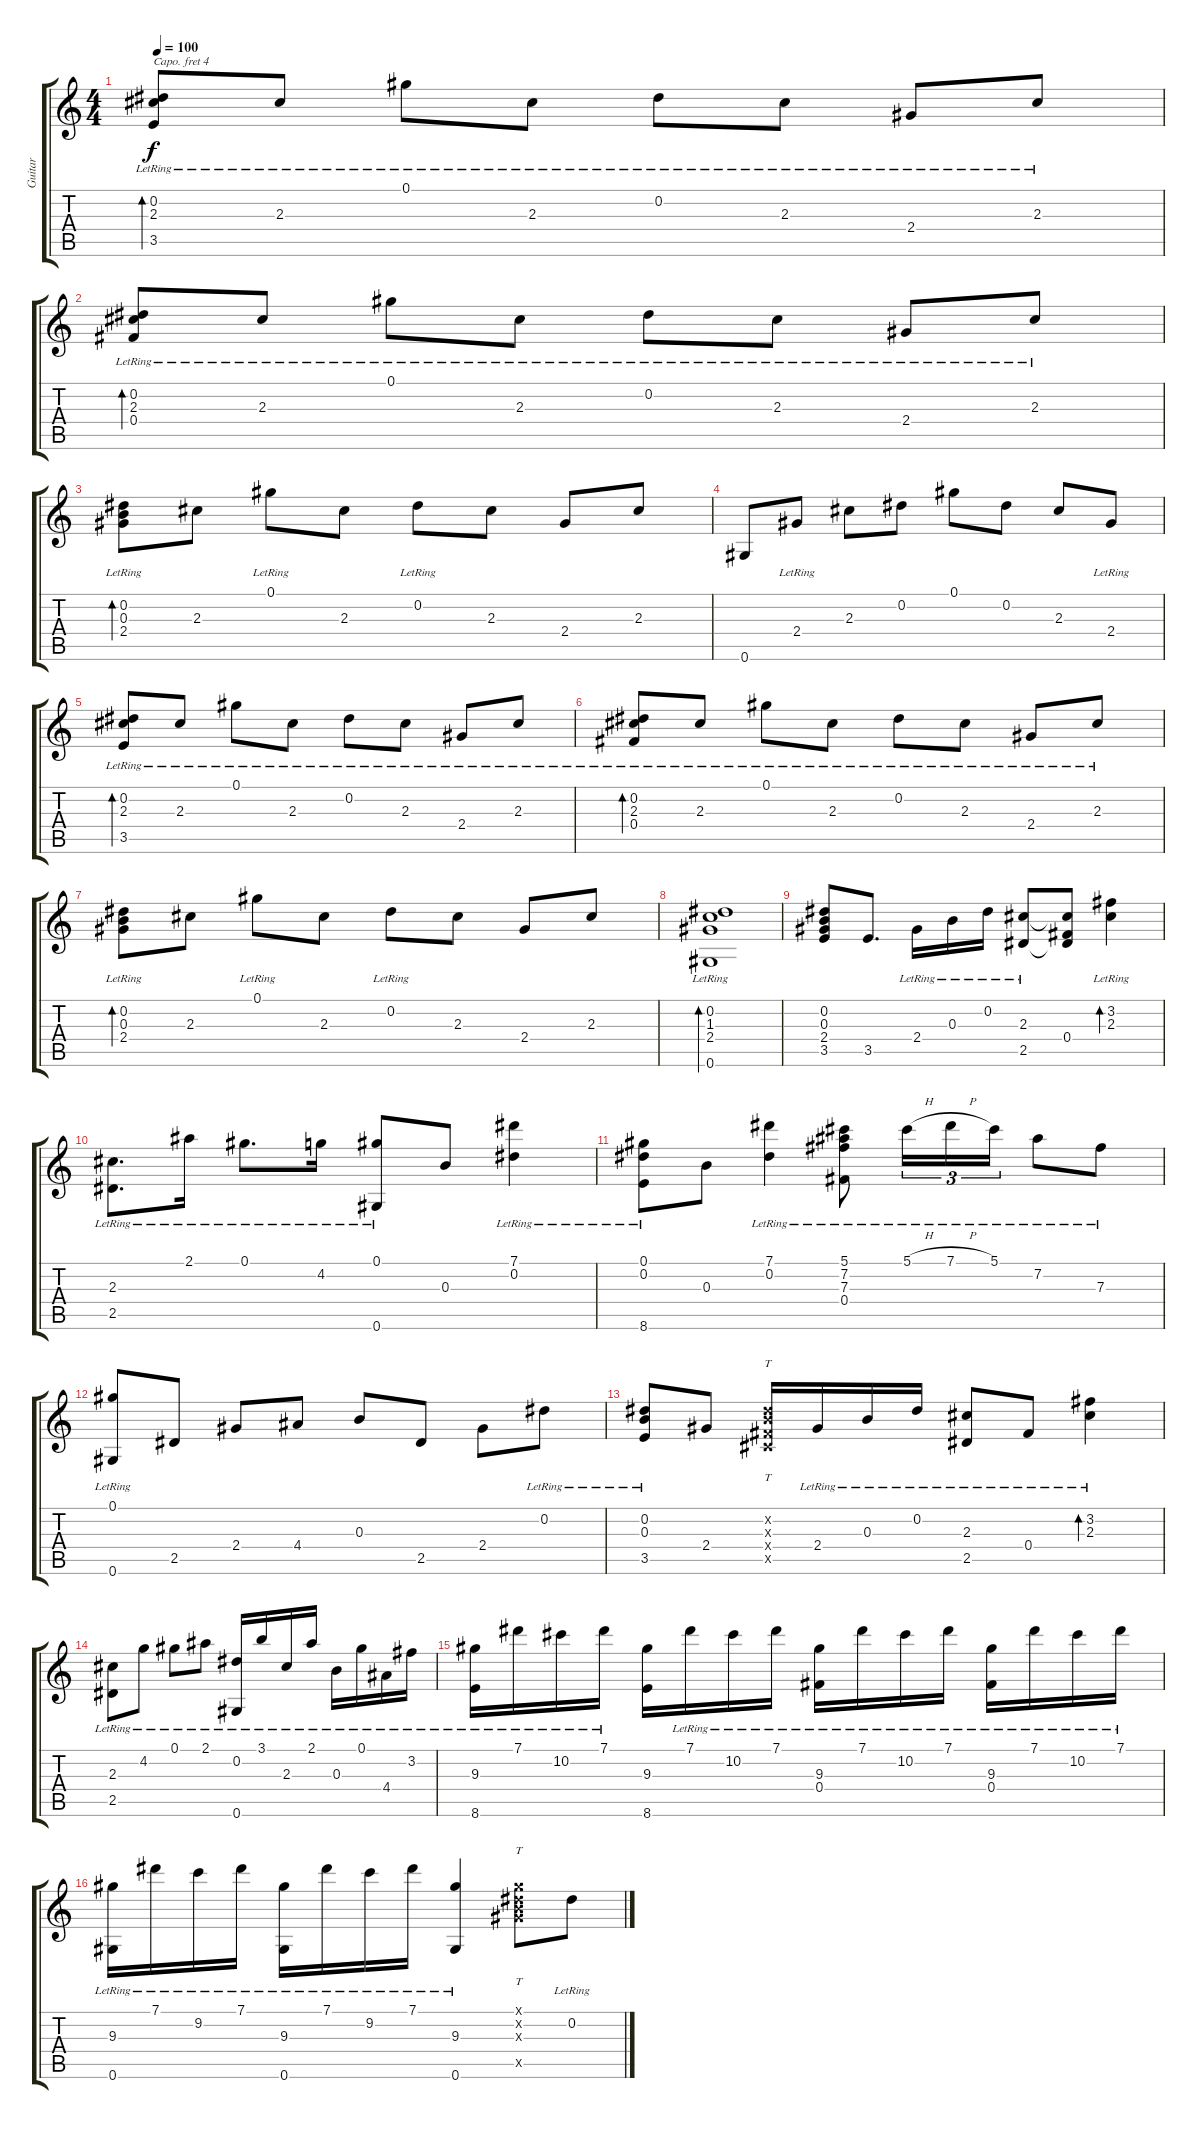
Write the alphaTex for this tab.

\track ("Guitar" "Guitar") {instrument acousticguitarsteel}
\staff {score tabs}
\capo 4
\tuning (E4 B3 G3 D3 A2 E2) {hide}
\ts (4 4)
\tempo 100
\clef g2
\ks c
(0.2{lr} 2.3 3.5{lr}).8{bd 120 dy f instrument acousticguitarsteel} 2.3{lr}.8 0.1{lr}.8 2.3{lr}.8 0.2{lr}.8 2.3{lr}.8 2.4{lr}.8 2.3{lr}.8 |
(0.2{lr} 2.3 0.4{lr}).8{bd 120} 2.3{lr}.8 0.1{lr}.8 2.3{lr}.8 0.2{lr}.8 2.3{lr}.8 2.4{lr}.8 2.3{lr}.8 |
(0.2{lr} 0.3{lr} 2.4).8{bd 120} 2.3.8 0.1{lr}.8 2.3.8 0.2{lr}.8 2.3.8 2.4.8 2.3.8 |
0.6.8 2.4{lr}.8 2.3.8 0.2.8 0.1.8 0.2.8 2.3.8 2.4{lr}.8 |
(0.2{lr} 2.3 3.5{lr}).8{bd 120} 2.3{lr}.8 0.1{lr}.8 2.3{lr}.8 0.2{lr}.8 2.3{lr}.8 2.4{lr}.8 2.3{lr}.8 |
(0.2{lr} 2.3 0.4{lr}).8{bd 120} 2.3{lr}.8 0.1{lr}.8 2.3{lr}.8 0.2{lr}.8 2.3{lr}.8 2.4{lr}.8 2.3{lr}.8 |
(0.2{lr} 0.3{lr} 2.4).8{bd 120} 2.3.8 0.1{lr}.8 2.3.8 0.2{lr}.8 2.3.8 2.4.8 2.3.8 |
(0.2{lr} 1.3{lr} 2.4{lr} 0.6{lr}).1{bd 240} |
(0.2 0.3 2.4 3.5).8 3.5.8{d} 2.4{lr}.16 0.3{lr}.16 0.2{lr}.16 (2.3{lr} 2.5{lr}).8 (2.3{t} 0.4 2.5{t}).8 (3.2{lr} 2.3{lr}).4{bd 120} |
(2.3{lr} 2.5{lr}).8{d} 2.1{lr}.16 0.1{lr}.8{d} 4.2{lr}.16 (0.1{lr} 0.6{lr}).8 0.3.8 (7.1{lr} 0.2).4 |
(0.1{lr} 0.2 8.6{lr}).8 0.3.8 (7.1{lr} 0.2).4 (5.1{lr} 7.2{lr} 7.3 0.4{lr}).8 5.1{h lr}.16{tu (3 2)} 7.1{h lr}.16{tu (3 2)} 5.1{lr}.16{tu (3 2)} 7.2{lr}.8 7.3{lr}.8 |
(0.1{lr} 0.6).8 2.5.8 2.4.8 4.4.8 0.3.8 2.5.8 2.4.8 0.2{lr}.8 |
(0.2{lr} 0.3 3.5{lr}).8 2.4.8 (0.2{x} 0.3{x} 0.4{x} 0.5{x}).16{tt} 2.4{lr}.16 0.3{lr}.16 0.2{lr}.16 (2.3{lr} 2.5{lr}).8 0.4{lr}.8 (3.2{lr} 2.3{lr}).4{bd 120} |
(2.3{lr} 2.5{lr}).8 4.2{lr}.8 0.1{lr}.8 2.1{lr}.8 (0.2{lr} 0.6{lr}).16 3.1{lr}.16 2.3{lr}.16 2.1{lr}.16 0.3{lr}.16 0.1{lr}.16 4.4{lr}.16 3.2{lr}.16 |
(9.3 8.6{lr}).16 7.1{lr}.16 10.2{lr}.16 7.1{lr}.16 (9.3 8.6).16 7.1{lr}.16 10.2{lr}.16 7.1{lr}.16 (9.3{lr} 0.4{lr}).16 7.1{lr}.16 10.2{lr}.16 7.1{lr}.16 (9.3{lr} 0.4{lr}).16 7.1{lr}.16 10.2{lr}.16 7.1{lr}.16 |
(9.3{lr} 0.6).16 7.1{lr}.16 9.2{lr}.16 7.1{lr}.16 (9.3{lr} 0.6).16 7.1{lr}.16 9.2{lr}.16 7.1{lr}.16 (9.3{lr} 0.6).4 (0.1{x} 0.2{x} 0.3{x} 7.5{x}).8{tt} 0.2{lr}.8
